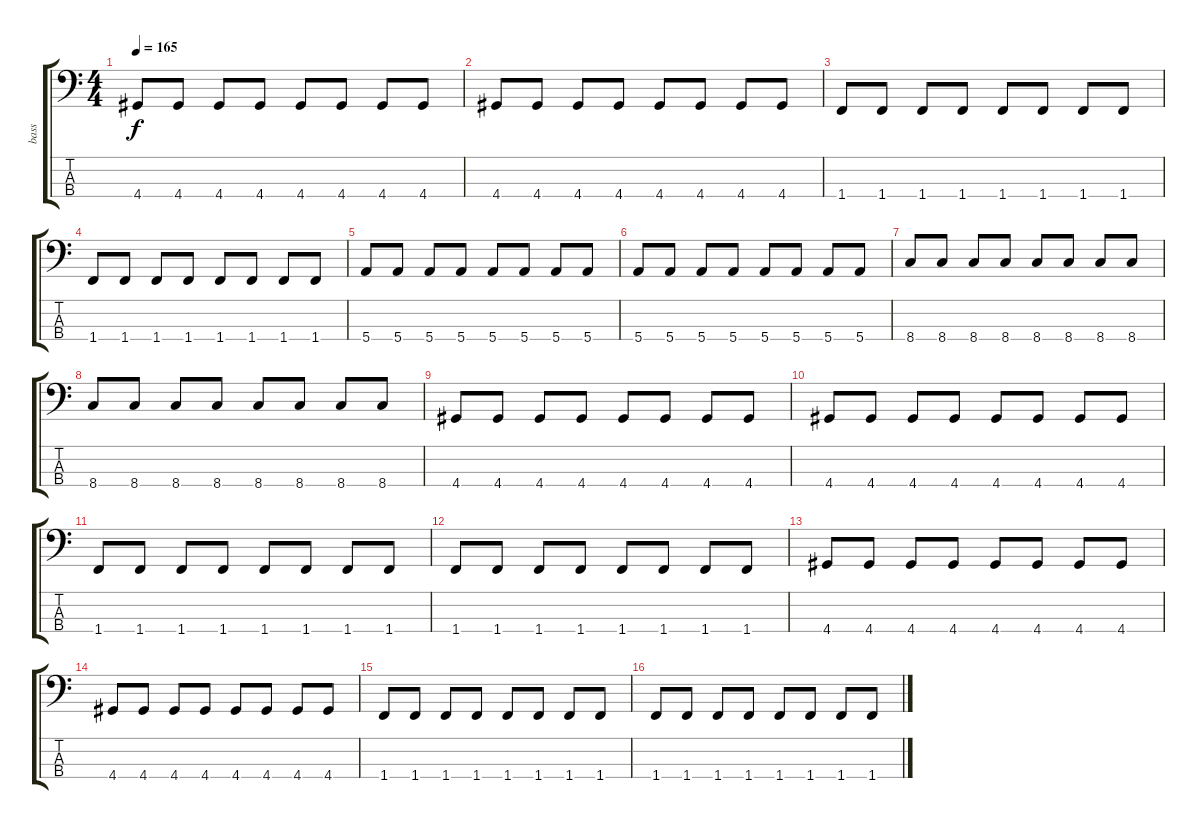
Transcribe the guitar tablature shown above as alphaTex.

\track ("bass" "bass") {instrument slapbass2}
\staff {score tabs}
\tuning (G2 D2 A1 E1) {hide}
\ts (4 4)
\tempo 165
\clef f4
\ks c
4.4.8{dy f} 4.4.8 4.4.8 4.4.8 4.4.8 4.4.8 4.4.8 4.4.8 |
4.4.8 4.4.8 4.4.8 4.4.8 4.4.8 4.4.8 4.4.8 4.4.8 |
1.4.8 1.4.8 1.4.8 1.4.8 1.4.8 1.4.8 1.4.8 1.4.8 |
1.4.8 1.4.8 1.4.8 1.4.8 1.4.8 1.4.8 1.4.8 1.4.8 |
5.4.8 5.4.8 5.4.8 5.4.8 5.4.8 5.4.8 5.4.8 5.4.8 |
5.4.8 5.4.8 5.4.8 5.4.8 5.4.8 5.4.8 5.4.8 5.4.8 |
8.4.8 8.4.8 8.4.8 8.4.8 8.4.8 8.4.8 8.4.8 8.4.8 |
8.4.8 8.4.8 8.4.8 8.4.8 8.4.8 8.4.8 8.4.8 8.4.8 |
4.4.8 4.4.8 4.4.8 4.4.8 4.4.8 4.4.8 4.4.8 4.4.8 |
4.4.8 4.4.8 4.4.8 4.4.8 4.4.8 4.4.8 4.4.8 4.4.8 |
1.4.8 1.4.8 1.4.8 1.4.8 1.4.8 1.4.8 1.4.8 1.4.8 |
1.4.8 1.4.8 1.4.8 1.4.8 1.4.8 1.4.8 1.4.8 1.4.8 |
4.4.8 4.4.8 4.4.8 4.4.8 4.4.8 4.4.8 4.4.8 4.4.8 |
4.4.8 4.4.8 4.4.8 4.4.8 4.4.8 4.4.8 4.4.8 4.4.8 |
1.4.8 1.4.8 1.4.8 1.4.8 1.4.8 1.4.8 1.4.8 1.4.8 |
1.4.8 1.4.8 1.4.8 1.4.8 1.4.8 1.4.8 1.4.8 1.4.8
